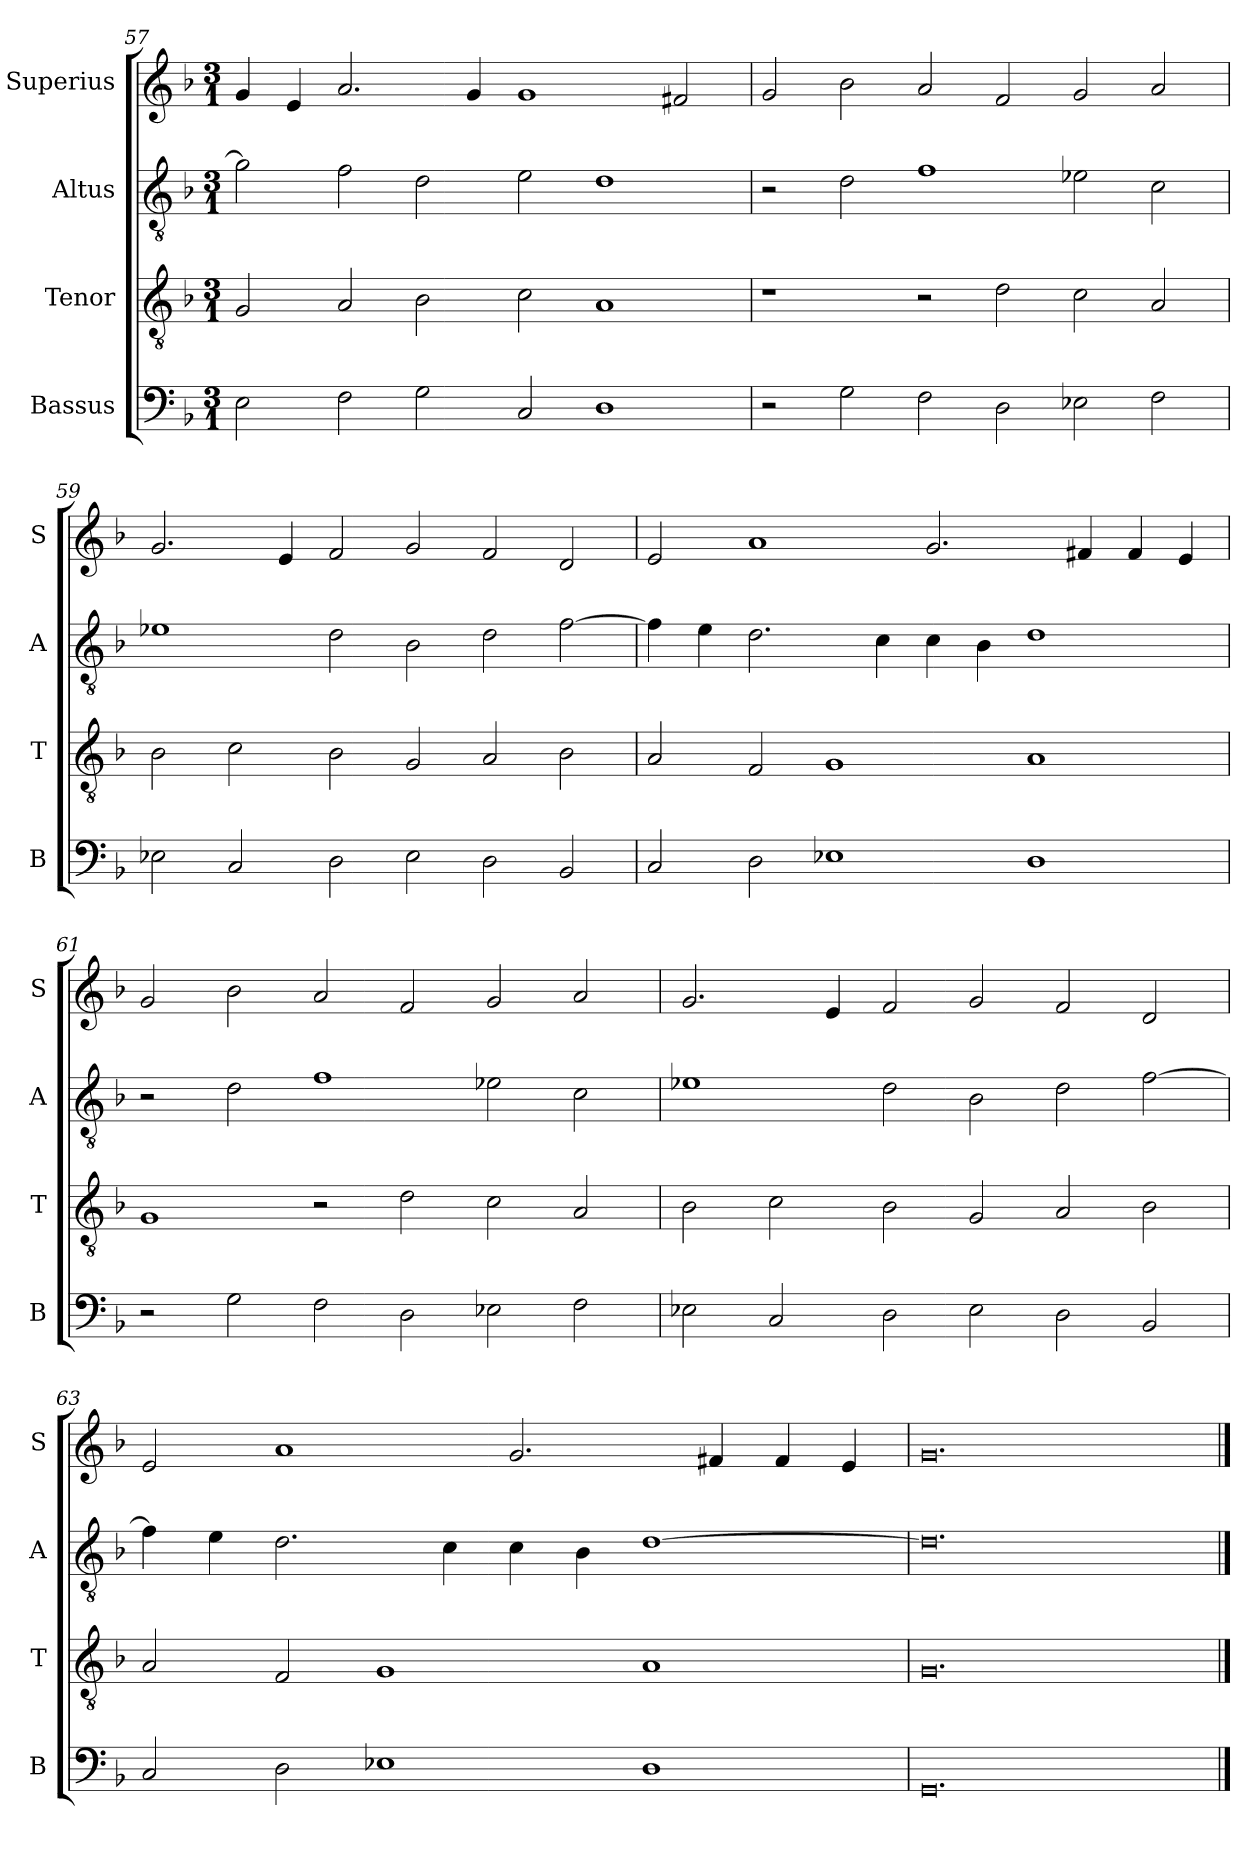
**kern	**kern	**kern	**kern
*part4	*part3	*part2	*part1
*staff4	*staff3	*staff2	*staff1
*I"Bassus	*I"Tenor	*I"Altus	*I"Superius
*I'B	*I'T	*I'A	*I'S
*clefF4	*clefGv2	*clefGv2	*clefG2
*k[b-]	*k[b-]	*k[b-]	*k[b-]
*M3/1	*M3/1	*M3/1	*M3/1
=57	=57	=57	=57
2E\	2G/	2g\]	4g/
.	.	.	4e/
2F\	2A/	2f\	2.a/
2G\	2B-\	2d\	.
.	.	.	4g/
2C/	2c\	2e\	1g
1D	1A	1d	.
.	.	.	2f#X/
=58	=58	=58	=58
2r	1r	2r	2g/
2G\	.	2d\	2b-\
2F\	2r	1f	2a/
2D\	2d\	.	2f/
2E-X\	2c\	2e-X\	2g/
2F\	2A/	2c\	2a/
=59	=59	=59	=59
2E-X\	2B-\	1e-X	2.g/
2C/	2c\	.	.
.	.	.	4e/
2D\	2B-\	2d\	2f/
2E-\	2G/	2B-\	2g/
2D\	2A/	2d\	2f/
2BB-/	2B-\	[2f\	2d/
=60	=60	=60	=60
2C/	2A/	4f\]	2e/
.	.	4e\	.
2D\	2F/	2.d\	1a
1E-X	1G	.	.
.	.	4c\	.
.	.	4c\	2.g/
.	.	4B-\	.
1D	1A	1d	.
.	.	.	4f#X/
.	.	.	4f#/
.	.	.	4e/
=61	=61	=61	=61
2r	1G	2r	2g/
2G\	.	2d\	2b-\
2F\	2r	1f	2a/
2D\	2d\	.	2f/
2E-X\	2c\	2e-X\	2g/
2F\	2A/	2c\	2a/
=62	=62	=62	=62
2E-X\	2B-\	1e-X	2.g/
2C/	2c\	.	.
.	.	.	4e/
2D\	2B-\	2d\	2f/
2E-\	2G/	2B-\	2g/
2D\	2A/	2d\	2f/
2BB-/	2B-\	[2f\	2d/
=63	=63	=63	=63
2C/	2A/	4f\]	2e/
.	.	4e\	.
2D\	2F/	2.d\	1a
1E-X	1G	.	.
.	.	4c\	.
.	.	4c\	2.g/
.	.	4B-\	.
1D	1A	[1d	.
.	.	.	4f#X/
.	.	.	4f#/
.	.	.	4e/
=64	=64	=64	=64
0.GG	0.G	0.d]	0.g
==	==	==	==
*-	*-	*-	*-
